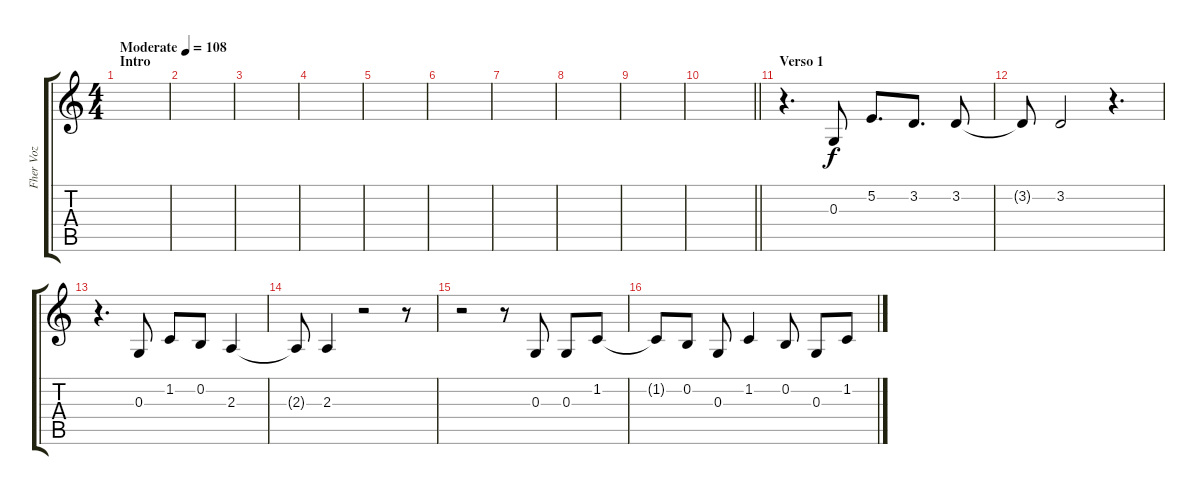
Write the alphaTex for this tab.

\track ("Fher Voz" "Fher Voz") {instrument flute}
\staff {score tabs}
\tuning (E4 B3 G3 D3 A2 E2) {hide}
\ts (4 4)
\section ("" "Intro")
\tempo (108 "Moderate")
\clef g2
\ks c
|
|
|
|
|
|
|
|
|
\barLineRight lightlight
|
\section ("" "Verso 1")
r.4{d} 0.3.8 5.2.8{d} 3.2.8{d} 3.2.8 |
3.2{t}.8 3.2.2 r.4{d} |
r.4{d} 0.3.8 1.2.8 0.2.8 2.3.4 |
2.3{t}.8 2.3.4 r.2 r.8 |
r.2 r.8 0.3.8 0.3.8 1.2.8 |
1.2{t}.8 0.2.8 0.3.8 1.2.4 0.2.8 0.3.8 1.2.8
